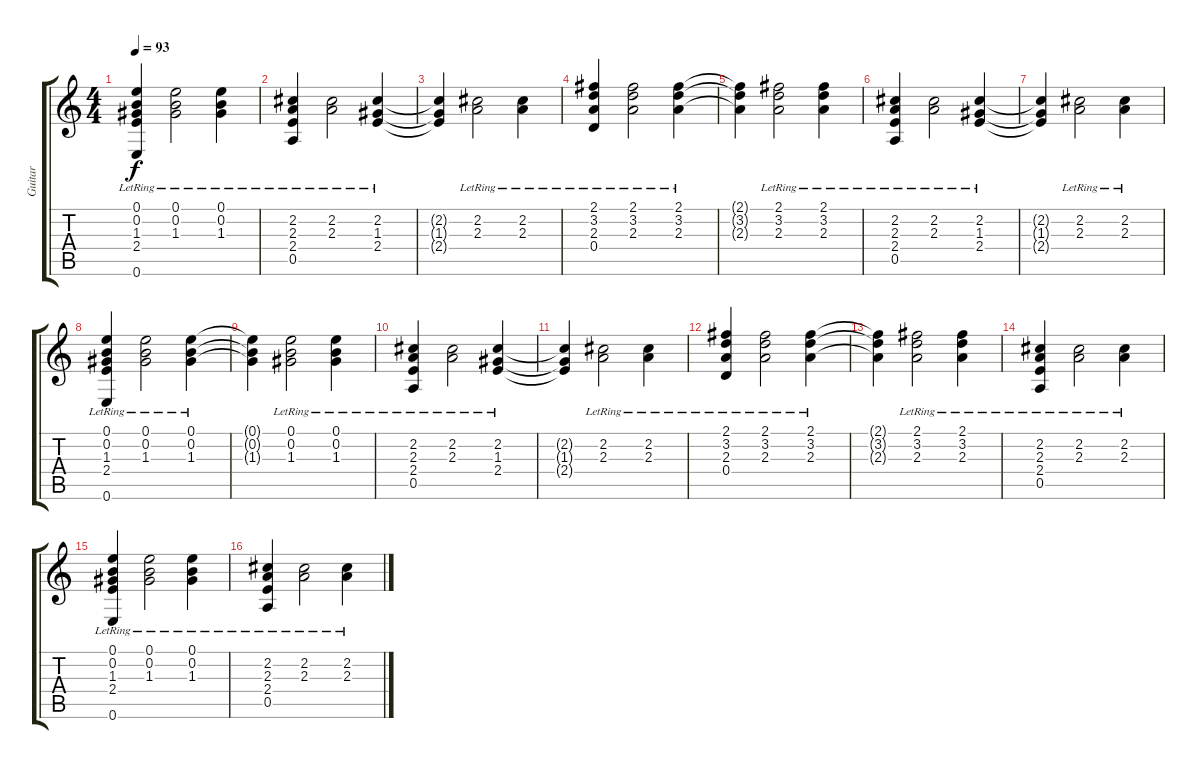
\track ("Guitar" "Guitar") {instrument acousticguitarnylon}
\staff {score tabs}
\tuning (E4 B3 G3 D3 A2 E2) {hide}
\ts (4 4)
\tempo 93
\clef g2
\ks c
(0.1{lr} 0.2{lr} 1.3{lr} 2.4{lr} 0.6{lr}).4{dy f} (0.1{lr} 0.2{lr} 1.3{lr}).2 (0.1{lr} 0.2{lr} 1.3{lr}).4 |
(2.2{lr} 2.3{lr} 2.4{lr} 0.5{lr}).4 (2.2{lr} 2.3{lr}).2 (2.2{lr} 1.3{lr} 2.4{lr}).4 |
(2.2{t} 1.3{t} 2.4{t}).4 (2.2{lr} 2.3{lr}).2 (2.2{lr} 2.3{lr}).4 |
(2.1{lr} 3.2{lr} 2.3{lr} 0.4{lr}).4 (2.1{lr} 3.2{lr} 2.3{lr}).2 (2.1{lr} 3.2{lr} 2.3{lr}).4 |
(2.1{t} 3.2{t} 2.3{t}).4 (2.1{lr} 3.2{lr} 2.3{lr}).2 (2.1{lr} 3.2{lr} 2.3{lr}).4 |
(2.2{lr} 2.3{lr} 2.4{lr} 0.5{lr}).4 (2.2{lr} 2.3{lr}).2 (2.2{lr} 1.3{lr} 2.4{lr}).4 |
(2.2{t} 1.3{t} 2.4{t}).4 (2.2{lr} 2.3{lr}).2 (2.2{lr} 2.3{lr}).4 |
(0.1{lr} 0.2{lr} 1.3{lr} 2.4{lr} 0.6{lr}).4 (0.1{lr} 0.2{lr} 1.3{lr}).2 (0.1{lr} 0.2{lr} 1.3{lr}).4 |
(0.1{t} 0.2{t} 1.3{t}).4 (0.1{lr} 0.2{lr} 1.3{lr}).2 (0.1{lr} 0.2{lr} 1.3{lr}).4 |
(2.2{lr} 2.3{lr} 2.4{lr} 0.5{lr}).4 (2.2{lr} 2.3{lr}).2 (2.2{lr} 1.3{lr} 2.4{lr}).4 |
(2.2{t} 1.3{t} 2.4{t}).4 (2.2{lr} 2.3{lr}).2 (2.2{lr} 2.3{lr}).4 |
(2.1{lr} 3.2{lr} 2.3{lr} 0.4{lr}).4 (2.1{lr} 3.2{lr} 2.3{lr}).2 (2.1{lr} 3.2{lr} 2.3{lr}).4 |
(2.1{t} 3.2{t} 2.3{t}).4 (2.1{lr} 3.2{lr} 2.3{lr}).2 (2.1{lr} 3.2{lr} 2.3{lr}).4 |
(2.2{lr} 2.3{lr} 2.4{lr} 0.5{lr}).4 (2.2{lr} 2.3{lr}).2 (2.2{lr} 2.3{lr}).4 |
(0.1{lr} 0.2{lr} 1.3{lr} 2.4{lr} 0.6{lr}).4 (0.1{lr} 0.2{lr} 1.3{lr}).2 (0.1{lr} 0.2{lr} 1.3{lr}).4 |
(2.2{lr} 2.3{lr} 2.4{lr} 0.5{lr}).4 (2.2{lr} 2.3{lr}).2 (2.2{lr} 2.3{lr}).4
